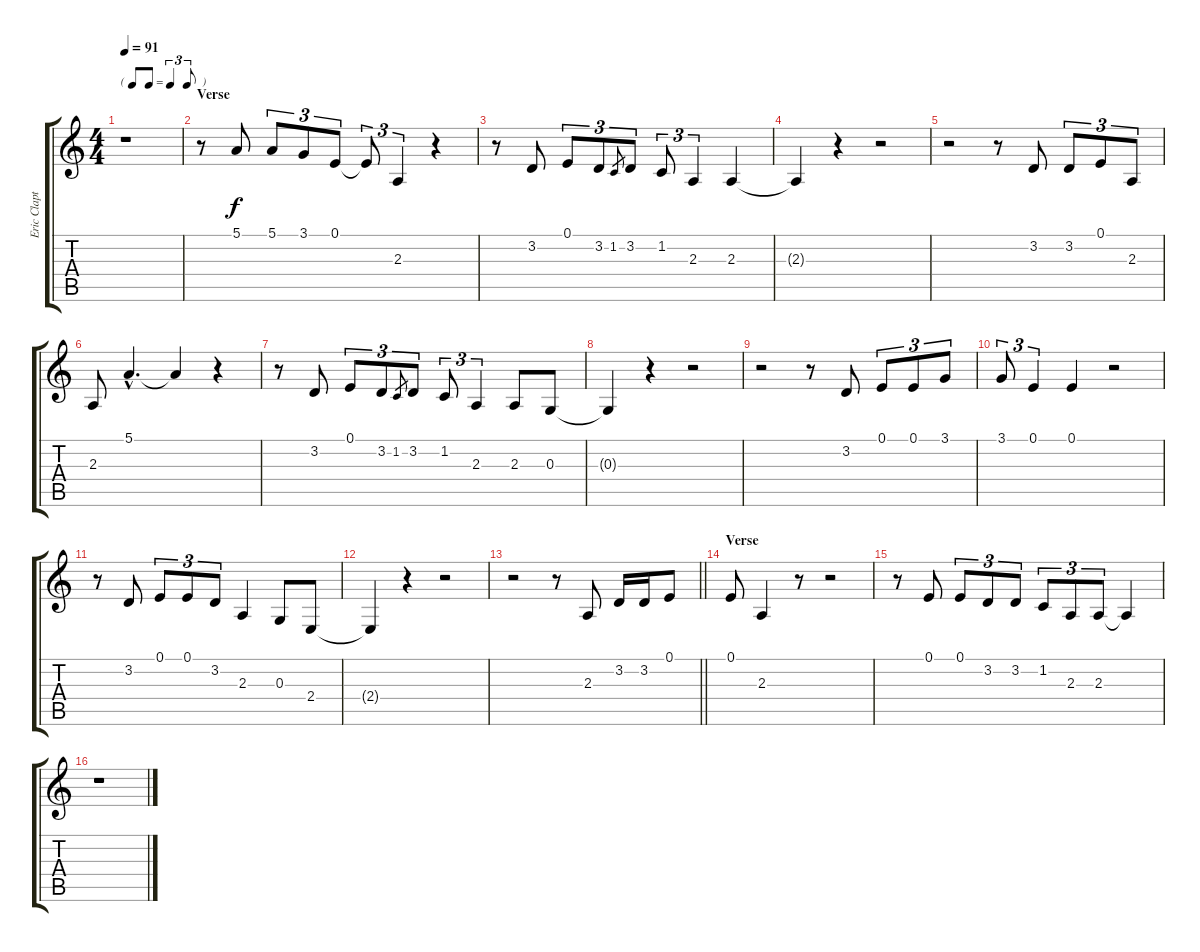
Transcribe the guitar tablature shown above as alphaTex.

\track ("Eric Clapton Voice" "Eric Clapt") {instrument harmonica}
\staff {score tabs}
\tuning (E4 B3 G3 D3 A2 E2) {hide}
\ts (4 4)
\tf triplet8th
\tempo 91
\clef g2
\ks c
r.1{dy f} |
\section ("" "Verse")
r.8 5.1.8 5.1.8{tu (3 2)} 3.1.8{tu (3 2)} 0.1.8{tu (3 2)} 0.1{t}.8{tu (3 2)} 2.3.4{tu (3 2)} r.4 |
r.8 3.2.8 0.1.8{tu (3 2)} 3.2.8{tu (3 2)} 1.2.8{gr} 3.2.8{tu (3 2)} 1.2.8{tu (3 2)} 2.3.4{tu (3 2)} 2.3.4 |
2.3{t}.4 r.4 r.2 |
r.2 r.8 3.2.8 3.2.8{tu (3 2)} 0.1.8{tu (3 2)} 2.3.8{tu (3 2)} |
2.3.8 5.1{hac}.4{d} 5.1{t}.4 r.4 |
r.8 3.2.8 0.1.8{tu (3 2)} 3.2.8{tu (3 2)} 1.2.8{gr} 3.2.8{tu (3 2)} 1.2.8{tu (3 2)} 2.3.4{tu (3 2)} 2.3.8 0.3.8 |
0.3{t}.4 r.4 r.2 |
r.2 r.8 3.2.8 0.1.8{tu (3 2)} 0.1.8{tu (3 2)} 3.1.8{tu (3 2)} |
3.1.8{tu (3 2)} 0.1.4{tu (3 2)} 0.1.4 r.2 |
r.8 3.2.8 0.1.8{tu (3 2)} 0.1.8{tu (3 2)} 3.2.8{tu (3 2)} 2.3.4 0.3.8 2.4.8 |
2.4{t}.4 r.4 r.2 |
\barLineRight lightlight
r.2 r.8 2.3.8 3.2.16 3.2.16 0.1.8 |
\section ("" "Verse")
0.1.8 2.3.4 r.8 r.2 |
r.8 0.1.8 0.1.8{tu (3 2)} 3.2.8{tu (3 2)} 3.2.8{tu (3 2)} 1.2.8{tu (3 2)} 2.3.8{tu (3 2)} 2.3.8{tu (3 2)} 2.3{t}.4 |
r.1
